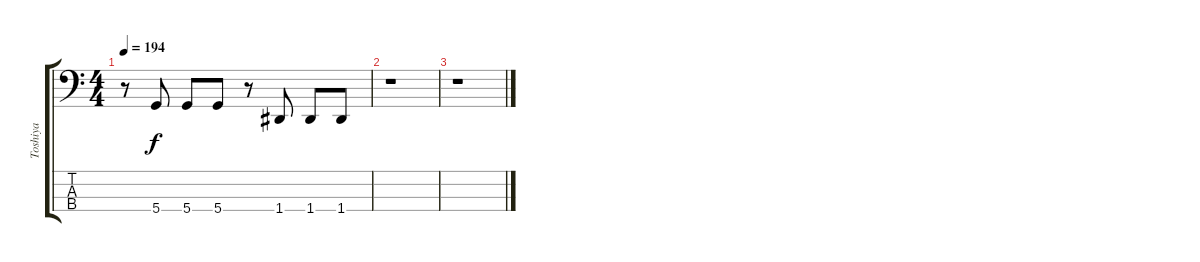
\track ("Toshiya" "Toshiya") {instrument electricbasspick}
\staff {score tabs}
\tuning (G2 D2 A1 D1) {hide}
\ts (4 4)
\tempo 194
\clef f4
\ks c
r.8{dy f} 5.4.8 5.4.8 5.4.8 r.8 1.4.8 1.4.8 1.4.8 |
r.1 |
r.1
